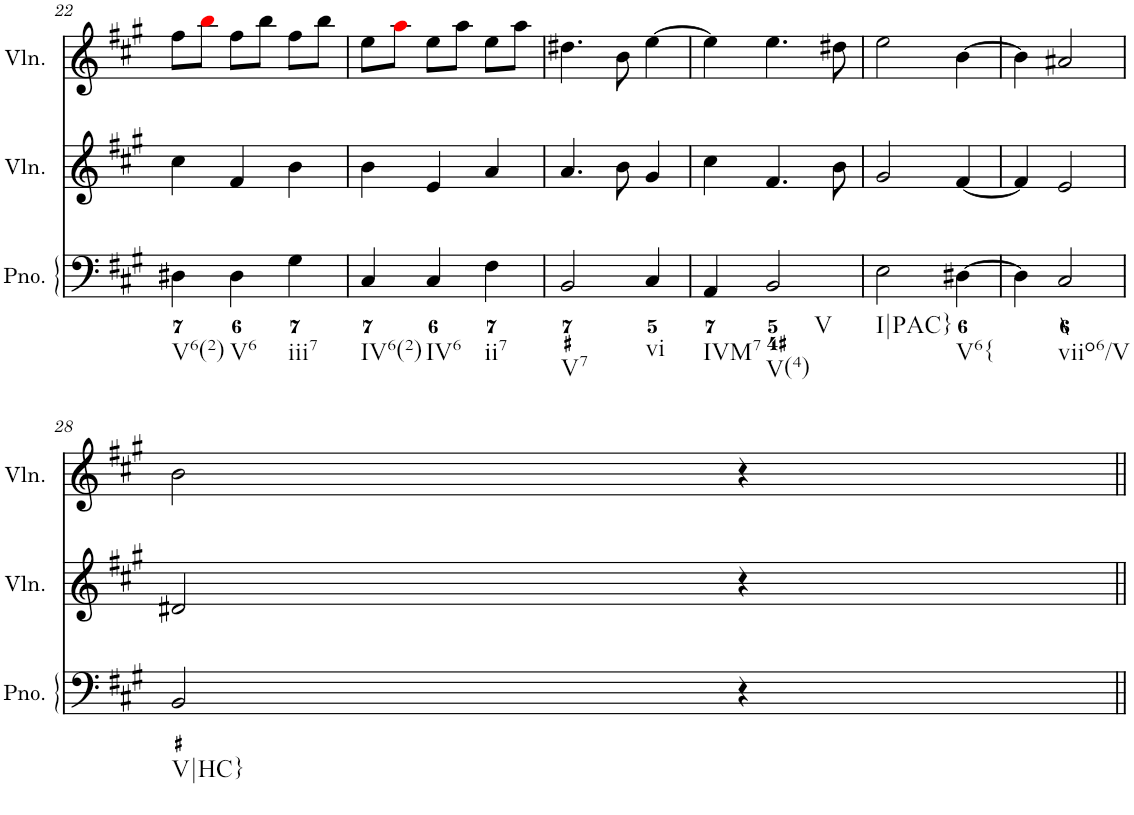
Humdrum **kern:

**kern	**kern	**kern
*part3	*part2	*part1
*staff3	*staff2	*staff1
*I"Piano	*I"Violin	*I"Violin
*I'Pno.	*I'Vln.	*I'Vln.
!!LO:PB:g=z
*clefF4	*clefG2	*clefG2
*k[f#c#g#]	*k[f#c#g#]	*k[f#c#g#]
*M3/4	*M3/4	*M3/4
=22	=22	=22
!LO:TX:b:t=V6(2)	!	!
4D#X\	4cc#\	8ff#\L
.	.	8bbi\J
!LO:TX:b:t=V6	!	!
4D#\	4f#/	8ff#\L
.	.	8bb\J
!LO:TX:b:t=iii7	!	!
4G#\	4b\	8ff#\L
.	.	8bb\J
=23	=23	=23
!LO:TX:b:t=IV6(2)	!	!
4C#/	4b\	8ee\L
.	.	8aai\J
!LO:TX:b:t=IV6	!	!
4C#/	4e/	8ee\L
.	.	8aa\J
!LO:TX:b:t=ii7	!	!
4F#\	4a/	8ee\L
.	.	8aa\J
=24	=24	=24
!LO:TX:b:t=V7	!	!
2BB/	4.a/	4.dd#X\
.	8b\	8b\
!LO:TX:b:t=vi	!	!
4C#/	4g#/	[4ee\
=25	=25	=25
!LO:TX:b:t=IVM7	!	!
4AA/	4cc#\	4ee\]
!LO:TX:b:t=V(4)	!	!
!LO:TX:b:t=V	!	!
2BB/	4.f#/	4.ee\
.	8b\	8dd#X\
=26	=26	=26
!LO:TX:b:t=I|PAC}	!	!
2E\	2g#/	2ee\
!LO:TX:b:t=V6{	!	!
[4D#X\	[4f#/	[4b\
=27	=27	=27
4D#\]	4f#/]	4b\]
!LO:TX:b:t=viio6/V	!	!
2C#/	2e/	2a#X/
!!LO:LB:g=z
=28	=28	=28
!LO:TX:b:t=V|HC}	!	!
2BB/	2d#X/	2b\
4r	4r	4r
=||	=||	=||
*-	*-	*-
